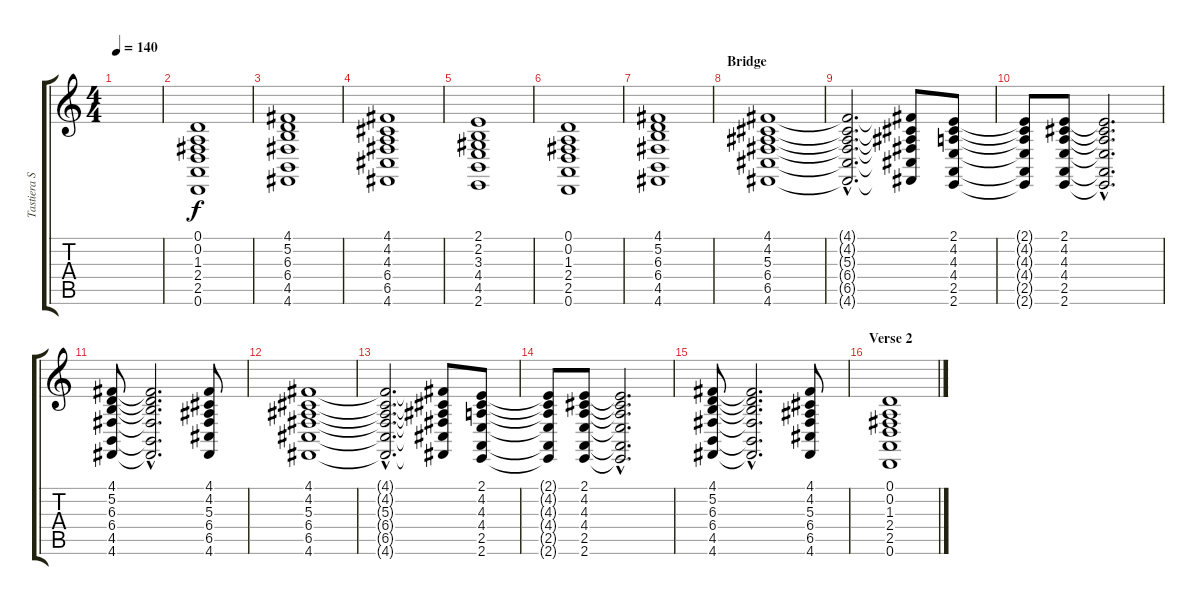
\track ("Tastiera Sx" "Tastiera S") {instrument stringensemble2}
\staff {score tabs}
\tuning (D4 A3 F3 C3 G2 D2) {hide}
\ts (4 4)
\tempo 140
\clef g2
\ks c
|
(0.1 0.2 1.3 2.4 2.5 0.6).1 |
(4.1 5.2 6.3 6.4 4.5 4.6).1 |
(4.1 4.2 4.3 6.4 6.5 4.6).1 |
(2.1 2.2 3.3 4.4 4.5 2.6).1 |
(0.1 0.2 1.3 2.4 2.5 0.6).1 |
(4.1 5.2 6.3 6.4 4.5 4.6).1 |
\section ("" "Bridge")
(4.1 4.2 5.3 6.4 6.5 4.6).1 |
(4.1{hac t} 4.2{hac t} 5.3{hac t} 6.4{hac t} 6.5{hac t} 4.6{hac t}).2{d} (4.1{t} 4.2{t} 5.3{t} 6.4{t} 6.5{t} 4.6{t}).8 (2.1 4.2 4.3 4.4 2.5 2.6).8 |
(2.1{t} 4.2{t} 4.3{t} 4.4{t} 2.5{t} 2.6{t}).8 (2.1 4.2 4.3 4.4 2.5 2.6).8 (2.1{hac t} 4.2{hac t} 4.3{hac t} 4.4{hac t} 2.5{hac t} 2.6{hac t}).2{d} |
(4.1 5.2 6.3 6.4 4.5 4.6).8 (4.1{hac t} 5.2{hac t} 6.3{hac t} 6.4{hac t} 4.5{hac t} 4.6{hac t}).2{d} (4.1 4.2 5.3 6.4 6.5 4.6).8 |
(4.1 4.2 5.3 6.4 6.5 4.6).1 |
(4.1{hac t} 4.2{hac t} 5.3{hac t} 6.4{hac t} 6.5{hac t} 4.6{hac t}).2{d} (4.1{t} 4.2{t} 5.3{t} 6.4{t} 6.5{t} 4.6{t}).8 (2.1 4.2 4.3 4.4 2.5 2.6).8 |
(2.1{t} 4.2{t} 4.3{t} 4.4{t} 2.5{t} 2.6{t}).8 (2.1 4.2 4.3 4.4 2.5 2.6).8 (2.1{hac t} 4.2{hac t} 4.3{hac t} 4.4{hac t} 2.5{hac t} 2.6{hac t}).2{d} |
(4.1 5.2 6.3 6.4 4.5 4.6).8 (4.1{hac t} 5.2{hac t} 6.3{hac t} 6.4{hac t} 4.5{hac t} 4.6{hac t}).2{d} (4.1 4.2 5.3 6.4 6.5 4.6).8 |
\section ("" "Verse 2")
(0.1 0.2 1.3 2.4 2.5 0.6).1
